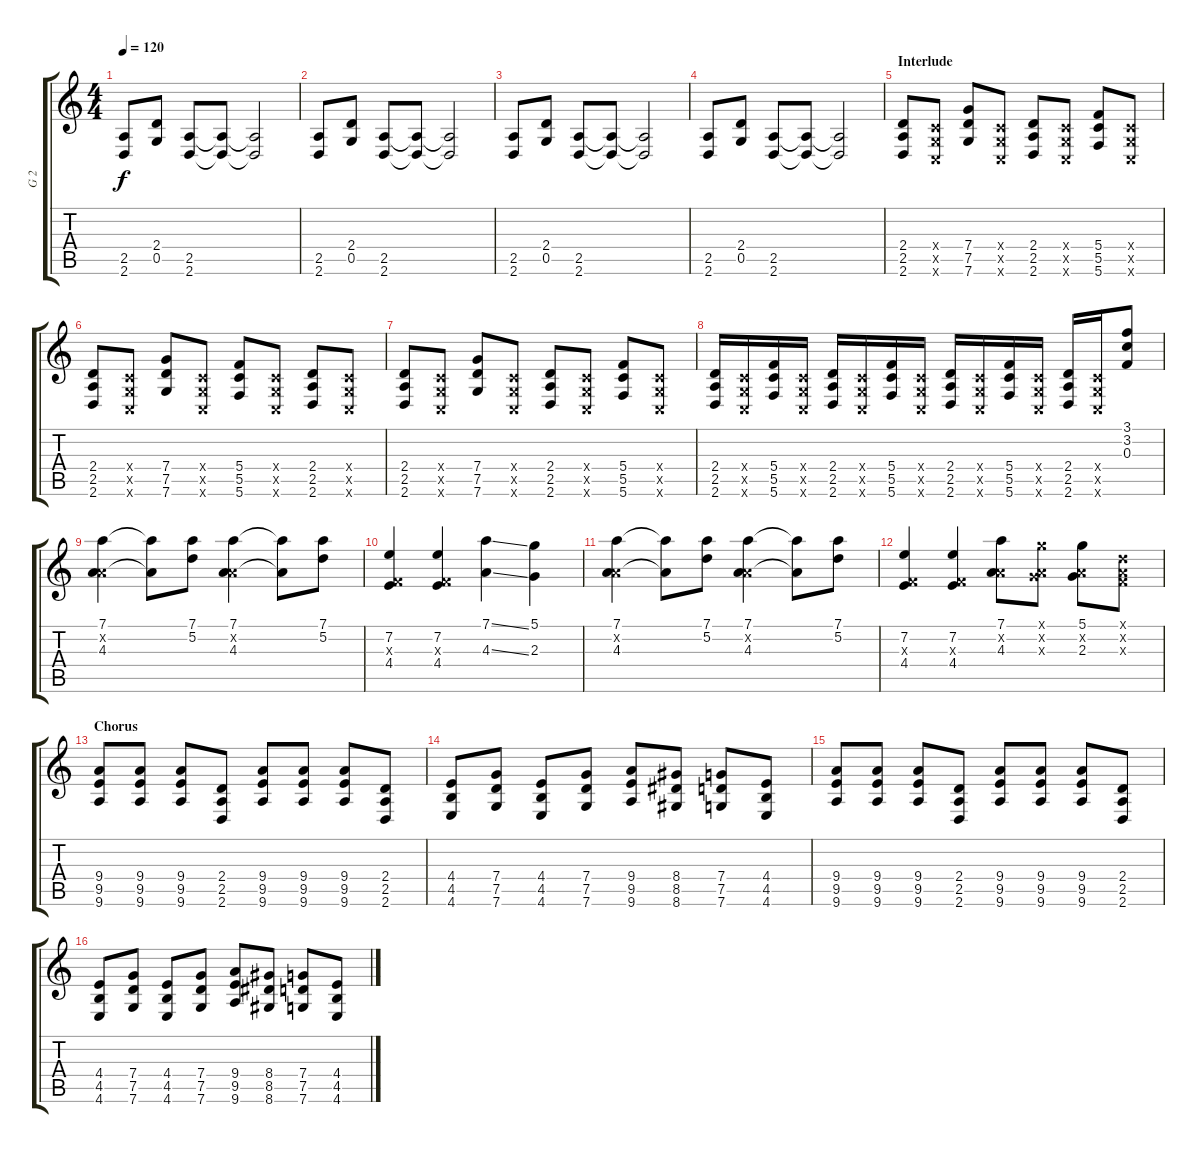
\track ("G 2" "G 2") {instrument overdrivenguitar}
\staff {score tabs}
\tuning (D4 A3 F3 C3 G2 C2) {hide}
\ts (4 4)
\tempo 120
\clef g2
\ks c
(2.5 2.6).8{dy f} (2.4 0.5).8 (2.5 2.6).8 (2.5{t} 2.6{t}).8 (2.5{t} 2.6{t}).2 |
(2.5 2.6).8 (2.4 0.5).8 (2.5 2.6).8 (2.5{t} 2.6{t}).8 (2.5{t} 2.6{t}).2 |
(2.5 2.6).8 (2.4 0.5).8 (2.5 2.6).8 (2.5{t} 2.6{t}).8 (2.5{t} 2.6{t}).2 |
(2.5 2.6).8 (2.4 0.5).8 (2.5 2.6).8 (2.5{t} 2.6{t}).8 (2.5{t} 2.6{t}).2 |
\section ("" "Interlude")
(2.4 2.5 2.6).8 (0.4{x} 0.5{x} 0.6{x}).8 (7.4 7.5 7.6).8 (0.4{x} 0.5{x} 0.6{x}).8 (2.4 2.5 2.6).8 (0.4{x} 0.5{x} 0.6{x}).8 (5.4 5.5 5.6).8 (0.4{x} 0.5{x} 0.6{x}).8 |
(2.4 2.5 2.6).8 (0.4{x} 0.5{x} 0.6{x}).8 (7.4 7.5 7.6).8 (0.4{x} 0.5{x} 0.6{x}).8 (5.4 5.5 5.6).8 (0.4{x} 0.5{x} 0.6{x}).8 (2.4 2.5 2.6).8 (0.4{x} 0.5{x} 0.6{x}).8 |
(2.4 2.5 2.6).8 (0.4{x} 0.5{x} 0.6{x}).8 (7.4 7.5 7.6).8 (0.4{x} 0.5{x} 0.6{x}).8 (2.4 2.5 2.6).8 (0.4{x} 0.5{x} 0.6{x}).8 (5.4 5.5 5.6).8 (0.4{x} 0.5{x} 0.6{x}).8 |
(2.4 2.5 2.6).16 (0.4{x} 0.5{x} 0.6{x}).16 (5.4 5.5 5.6).16 (0.4{x} 0.5{x} 0.6{x}).16 (2.4 2.5 2.6).16 (0.4{x} 0.5{x} 0.6{x}).16 (5.4 5.5 5.6).16 (0.4{x} 0.5{x} 0.6{x}).16 (2.4 2.5 2.6).16 (0.4{x} 0.5{x} 0.6{x}).16 (5.4 5.5 5.6).16 (0.4{x} 0.5{x} 0.6{x}).16 (2.4 2.5 2.6).16 (0.4{x} 0.5{x} 0.6{x}).16 (3.1 3.2 0.3).8 |
(7.1 0.2{x} 4.3).4 (7.1{t} 4.3{t}).8 (7.1 5.2).8 (7.1 0.2{x} 4.3).4 (7.1{t} 4.3{t}).8 (7.1 5.2).8 |
(7.2 0.3{x} 4.4).4 (7.2 0.3{x} 4.4).4 (7.1{ss} 4.3{ss}).4 (5.1 2.3).4 |
(7.1 0.2{x} 4.3).4 (7.1{t} 4.3{t}).8 (7.1 5.2).8 (7.1 0.2{x} 4.3).4 (7.1{t} 4.3{t}).8 (7.1 5.2).8 |
(7.2 0.3{x} 4.4).4 (7.2 0.3{x} 4.4).4 (7.1 0.2{x} 4.3).8 (5.1{x} 0.2{x} 2.3{x}).8 (5.1 0.2{x} 2.3).8 (0.1{x} 0.2{x} 0.3{x}).8 |
\section ("" "Chorus")
(9.4 9.5 9.6).8 (9.4 9.5 9.6).8 (9.4 9.5 9.6).8 (2.4 2.5 2.6).8 (9.4 9.5 9.6).8 (9.4 9.5 9.6).8 (9.4 9.5 9.6).8 (2.4 2.5 2.6).8 |
(4.4 4.5 4.6).8 (7.4 7.5 7.6).8 (4.4 4.5 4.6).8 (7.4 7.5 7.6).8 (9.4 9.5 9.6).8 (8.4 8.5 8.6).8 (7.4 7.5 7.6).8 (4.4 4.5 4.6).8 |
(9.4 9.5 9.6).8 (9.4 9.5 9.6).8 (9.4 9.5 9.6).8 (2.4 2.5 2.6).8 (9.4 9.5 9.6).8 (9.4 9.5 9.6).8 (9.4 9.5 9.6).8 (2.4 2.5 2.6).8 |
(4.4 4.5 4.6).8 (7.4 7.5 7.6).8 (4.4 4.5 4.6).8 (7.4 7.5 7.6).8 (9.4 9.5 9.6).8 (8.4 8.5 8.6).8 (7.4 7.5 7.6).8 (4.4 4.5 4.6).8
